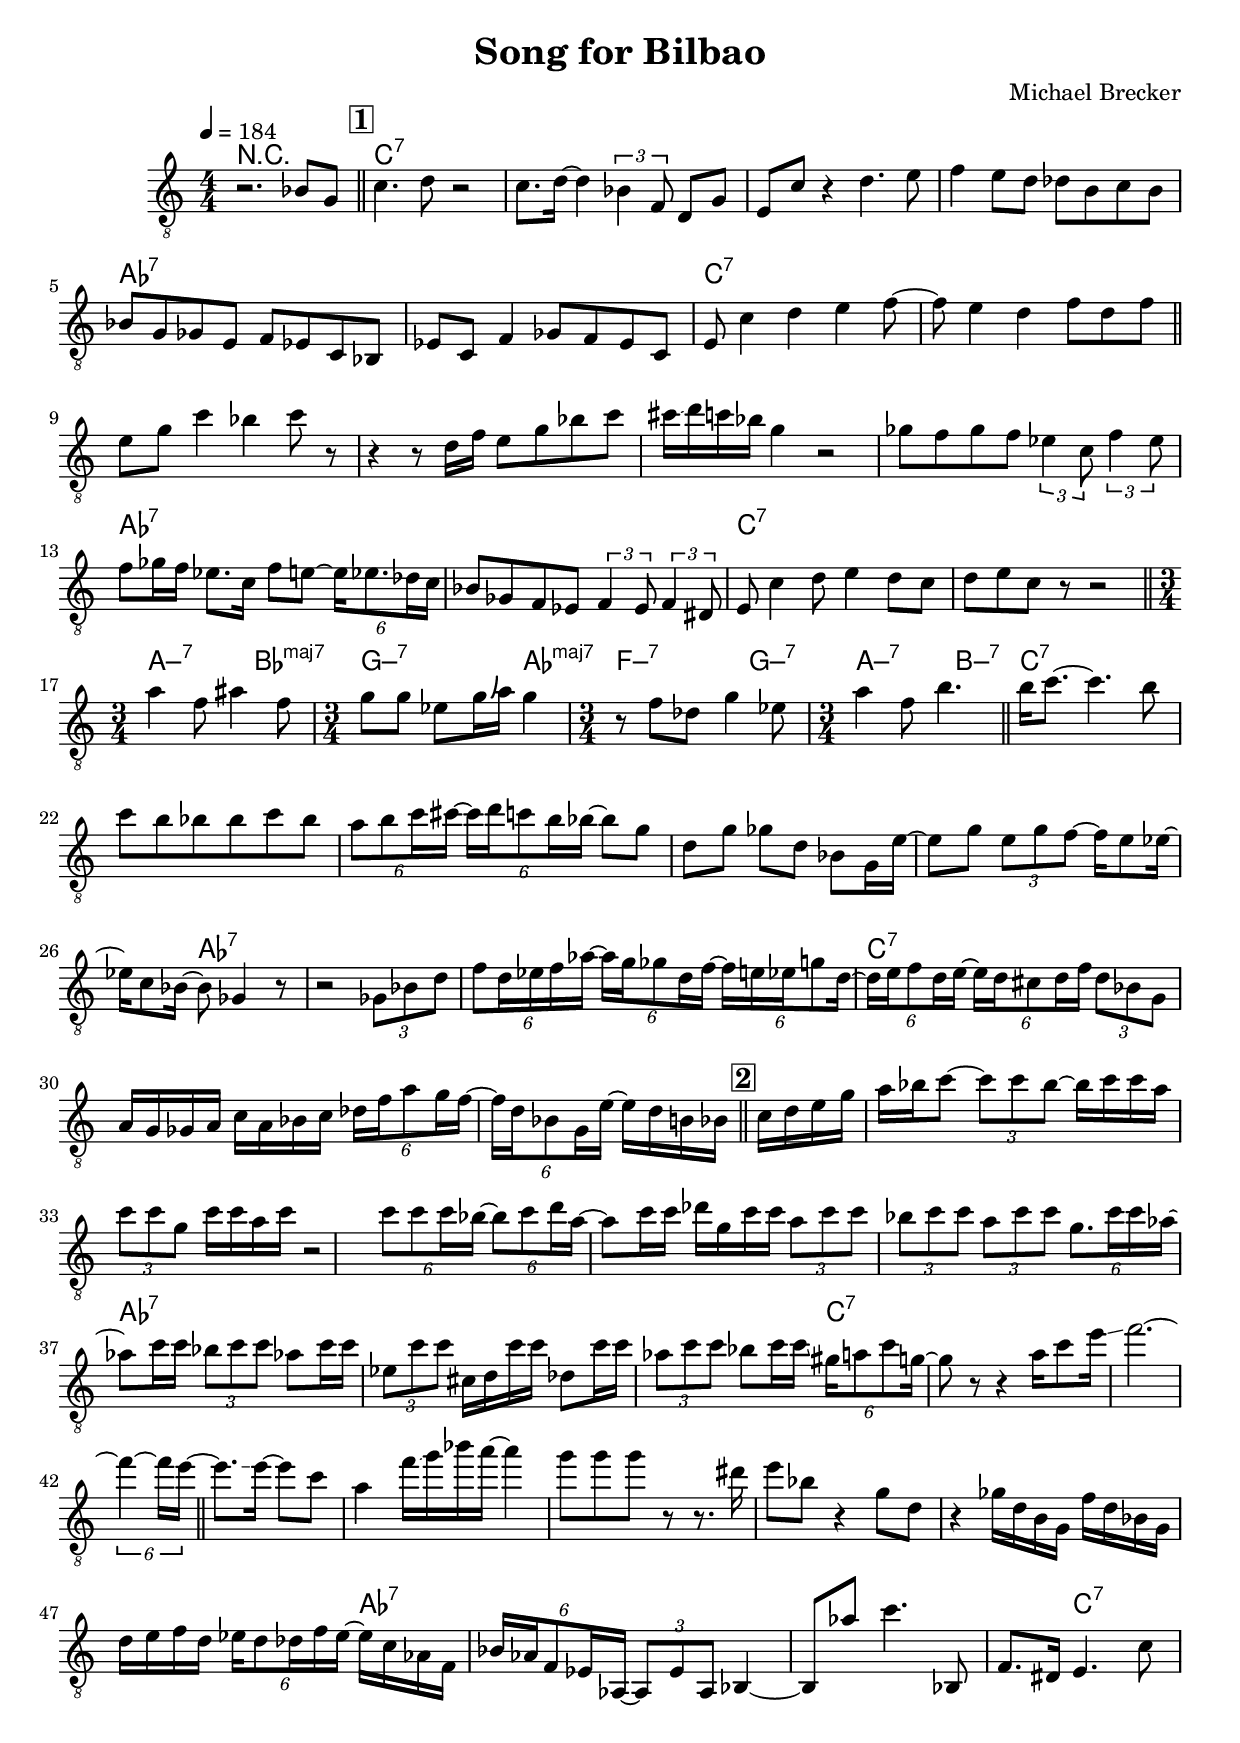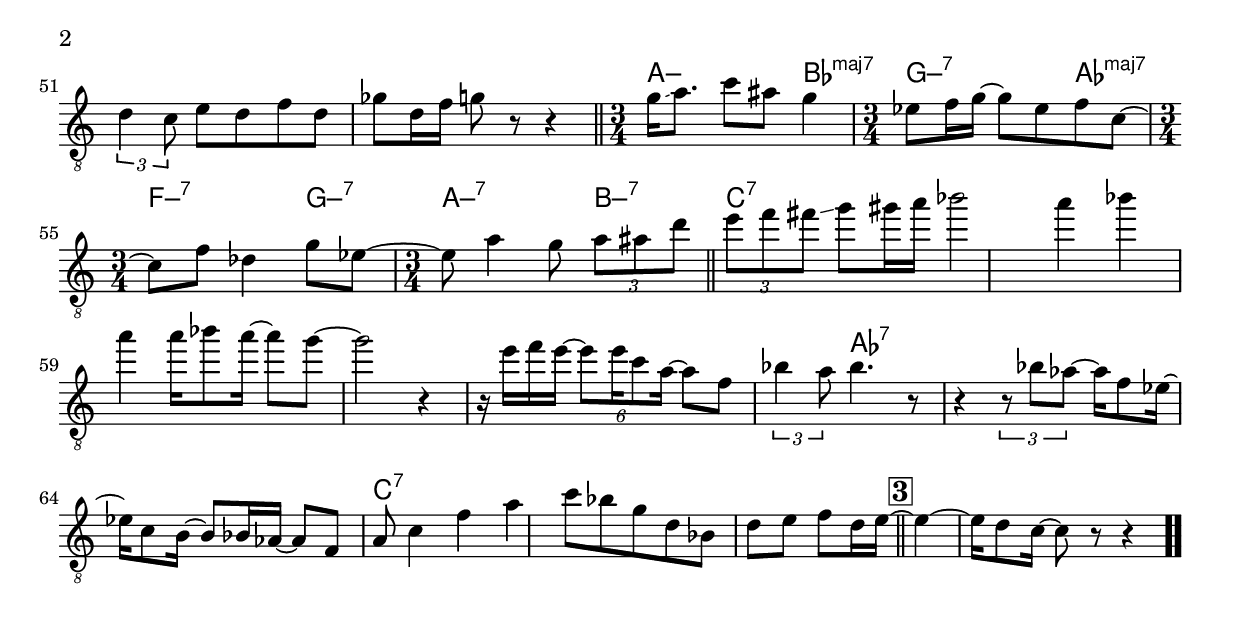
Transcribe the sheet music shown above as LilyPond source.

\version "2.13.2"

#(ly:set-option 'point-and-click #f)

\header {
  title = "Song for Bilbao"
  composer = "Michael Brecker"
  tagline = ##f
}
global =
{
    \override Staff.TimeSignature #'style = #'()
    \time 4/4
    \clef "treble_8"
    \key c \major
    \override Rest #'direction = #'0
    \override MultiMeasureRest #'staff-position = #0
}
\score
{
<<
    \transpose c' c'

    \new ChordNames { \chords {
      \set majorSevenSymbol = \markup { "maj7" }
      \set minorChordModifier = \markup { \char ##x2013 }
      | r1 
      | c1:7 | s1 | s1 | s1 | aes1:7 | s1 | c1:7 | s1 
      | s1 | s1 | s1 | s1 | aes1:7 | s1 | c1:7 | s1 
      | \time 3/4 a2:min7 bes4:maj | \time 3/4 g2:min7 aes4:maj | \time 3/4 f2:min7 g4:min7 | \time 3/4 a2:min7 b4:min7 | c1:7 | s1 | s1 | s1 
      | aes1:7 | s1 | c1:7 | s1 | s1 | s1 | s1 | s1 
      | aes1:7 | s1 | c1:7 | s1 | s1 | s1 | s1 | s1 
      | aes1:7 | s1 | c1:7 | s1 | \time 3/4 a2:min bes4:maj | \time 3/4 g2:min7 aes4:maj | \time 3/4 f2:min7 g4:min7 | \time 3/4 a2:min7 b4:min7 
      | c1:7 | s1 | s1 | s1 | aes1:7 | s1 | c1:7 | s1 
      | s1|
      }
      }

    \new Staff
    <<
    \transpose c' c'

    {
      \global
  		%\override Score.MetronomeMark #'transparent = ##t
  		%\override Score.MetronomeMark #'stencil = ##f
  		
  		\override HorizontalBracket #'direction = #UP
  		\override HorizontalBracket #'bracket-flare = #'(0 . 0)
  		
  		\override TextSpanner #'dash-fraction = #1.0
  		\override TextSpanner #'bound-details #'left #'text = \markup{ \concat{\draw-line #'(0 . -1.0) \draw-line #'(1.0 . 0) }}
  		\override TextSpanner #'bound-details #'right #'text = \markup{ \concat{ \draw-line #'(1.0 . 0) \draw-line #'(0 . -1.0) }}
          \set Score.markFormatter = #format-mark-box-numbers


      \tempo 4 = 184
      \set Score.currentBarNumber = #0
     
      | r2. bes8 g8 
      \bar "||" \mark \default c'4. d'8 r2 
      | c'8. d'16~ d'4 \tuplet 3/2 {bes4 f8} d8 g8 
      | e8 c'8 r4 d'4. e'8 
      | f'4 e'8 d'8 des'8 b8 c'8 b8 
      | bes8 g8 ges8 e8 f8 es8 c8 bes,8 
      | es8 c8 f4 ges8 f8 es8 c8 
      | e8 c'4 d'4 e'4 f'8~ 
      | f'8 e'4 d'4 f'8 d'8 f'8 
      \bar "||" e'8 g'8 c''4 bes'4 c''8 r8 
      | r4 r8 d'16 f'16 e'8 g'8 bes'8 c''8 
      | cis''16\glissando  d''16 c''16 bes'16 g'4 r2 
      | ges'8 f'8 ges'8 f'8 \tuplet 3/2 {es'4 c'8} \tuplet 3/2 {f'4 es'8} 
      | f'8\glissando  ges'16 f'16 es'8. c'16 f'8 e'8~ \tuplet 6/4 {e'16 es'8. des'16 c'16} 
      | bes8 ges8 f8 es8 \tuplet 3/2 {f4 es8} \tuplet 3/2 {f4 dis8} 
      | e8 c'4 d'8 e'4 d'8 c'8 
      | d'8 e'8 c'8 r8 r2 
      \bar "||" \time 3/4 a'4 f'8 ais'4 f'8 
      | \time 3/4 g'8 g'8 es'8 g'16\bendAfter #+4  a'16 g'4 
      | \time 3/4 r8 f'8 des'8 g'4 es'8 
      | \time 3/4 a'4 f'8 b'4. 
      \bar "||" b'16 c''8.~ c''4. b'8 c''8 b'8 
      | bes'8 bes'8 c''8 bes'8 \tuplet 6/4 {a'8 b'8 c''16 cis''16~} \tuplet 6/4 {cis''16 d''16 c''8 b'16 bes'16~} 
      | bes'8 g'8 d'8 g'8 ges'8 d'8 bes8 g16 e'16~ 
      | e'8 g'8 \tuplet 3/2 {e'8 g'8 f'8~} f'16 e'8 es'16~ es'16 c'8 bes16~ 
      | bes8 ges4 r8 r2 
      | \tuplet 3/2 {ges8 bes8 d'8} \tuplet 6/4 {f'8 d'16 es'16 f'16 aes'16~} \tuplet 6/4 {aes'16 g'16 ges'8 d'16 f'16~} \tuplet 6/4 {f'16 e'16 es'16 g'8 d'16~} 
      | \tuplet 6/4 {d'16 e'16 f'8 d'16 e'16~} \tuplet 6/4 {e'16 d'16 cis'8 d'16 f'16} \tuplet 3/2 {d'8 bes8 g8} a16 g16 ges16 a16 
      | c'16 a16 bes16 c'16 \tuplet 6/4 {des'16 f'16 a'8 g'16 f'16~} \tuplet 6/4 {f'16 d'16 bes8 g16 e'16~} e'16 d'16 b16 bes16 
      \bar "||" \mark \default c'16 d'16 e'16 g'16 a'16 bes'16 c''8~ \tuplet 3/2 {c''8 c''8 bes'8~} bes'16 c''16 c''16 a'16 
      | \tuplet 3/2 {c''8 c''8 g'8} c''16 c''16 a'16 c''16 r2 
      | \tuplet 6/4 {c''8 c''8 c''16 bes'16~} \tuplet 6/4 {bes'8 c''8 d''16 a'16~} a'8 c''16 c''16 des''16 g'16 c''16 c''16 
      | \tuplet 3/2 {a'8 c''8 c''8} \tuplet 3/2 {bes'8 c''8 c''8} \tuplet 3/2 {a'8 c''8 c''8} \tuplet 6/4 {g'8. c''16 c''16 aes'16~} 
      | aes'8 c''16 c''16 \tuplet 3/2 {bes'8 c''8 c''8} aes'8 c''16 c''16 \tuplet 3/2 {es'8 c''8 c''8} 
      | cis'16\glissando  d'16 c''16 c''16 des'8 c''16 c''16 \tuplet 3/2 {aes'8 c''8 c''8} bes'8 c''16 c''16\glissando  
      | \tuplet 6/4 {gis'16 a'8 c''8 g'16~} g'8 r8 r4 a'16 c''8 e''16\glissando  
      | f''2.~ \tuplet 6/4 {f''4~ f''16 e''16~} 
      \bar "||" e''8.\glissando  e''16~ e''8 c''8 a'4 f''16\glissando  g''16 bes''16 a''16~ 
      | a''4 g''8 g''8 g''8 r8 r8. dis''16 
      | e''8 bes'8 r4 g'8 d'8 r4 
      | ges'16 d'16 b16 g16 f'16 d'16 bes16 g16 d'16 e'16 f'16 d'16 \tuplet 6/4 {es'16 d'8 des'16 f'16 es'16~} 
      | es'16 c'16 aes16 f16 \tuplet 6/4 {bes16 aes16 f8 es16 aes,16~} \tuplet 3/2 {aes,8 es8 aes,8} bes,4~ 
      | bes,8 aes'8 c''4. bes,8 f8. dis16 
      | e4. c'8 \tuplet 3/2 {d'4 c'8} e'8 d'8 
      | f'8 d'8 ges'8 d'16 f'16\glissando  g'8 r8 r4 
      \bar "||" \time 3/4 g'16\glissando  a'8. c''8 ais'8 g'4 
      | \time 3/4 es'8 f'16 g'16~ g'8 es'8 f'8 c'8~ 
      | \time 3/4 c'8 f'8 des'4 g'8 es'8~ 
      | \time 3/4 es'8 a'4 g'8 \tuplet 3/2 {a'8 ais'8 d''8} 
      \bar "||" \tuplet 3/2 {e''8 f''8 fis''8\glissando } g''8 gis''16 a''16 bes''2 
      | a''4 bes''4 a''4 a''16\glissando  bes''8 a''16~ 
      | a''8 g''8~ g''2 r4 
      | r16 e''16 f''16 e''16~ \tuplet 6/4 {e''8 e''16 c''8 a'16~} a'8 f'8 \tuplet 3/2 {bes'4 a'8} 
      | bes'4. r8 r4 \tuplet 3/2 {r8 bes'8 aes'8~} 
      | aes'16 f'8 es'16~ es'16 c'8 b16~ b8 bes16 aes16~ aes8 f8 
      | a8 c'4 f'4 a'4 c''8 
      | bes'8 g'8 d'8 bes8 d'8 e'8 f'8 d'16 e'16~ 
      \bar "||" \mark \default e'4~ e'16 d'8 c'16~ c'8 r8 r4\bar  ".."
    }
    >>
>>    
}
